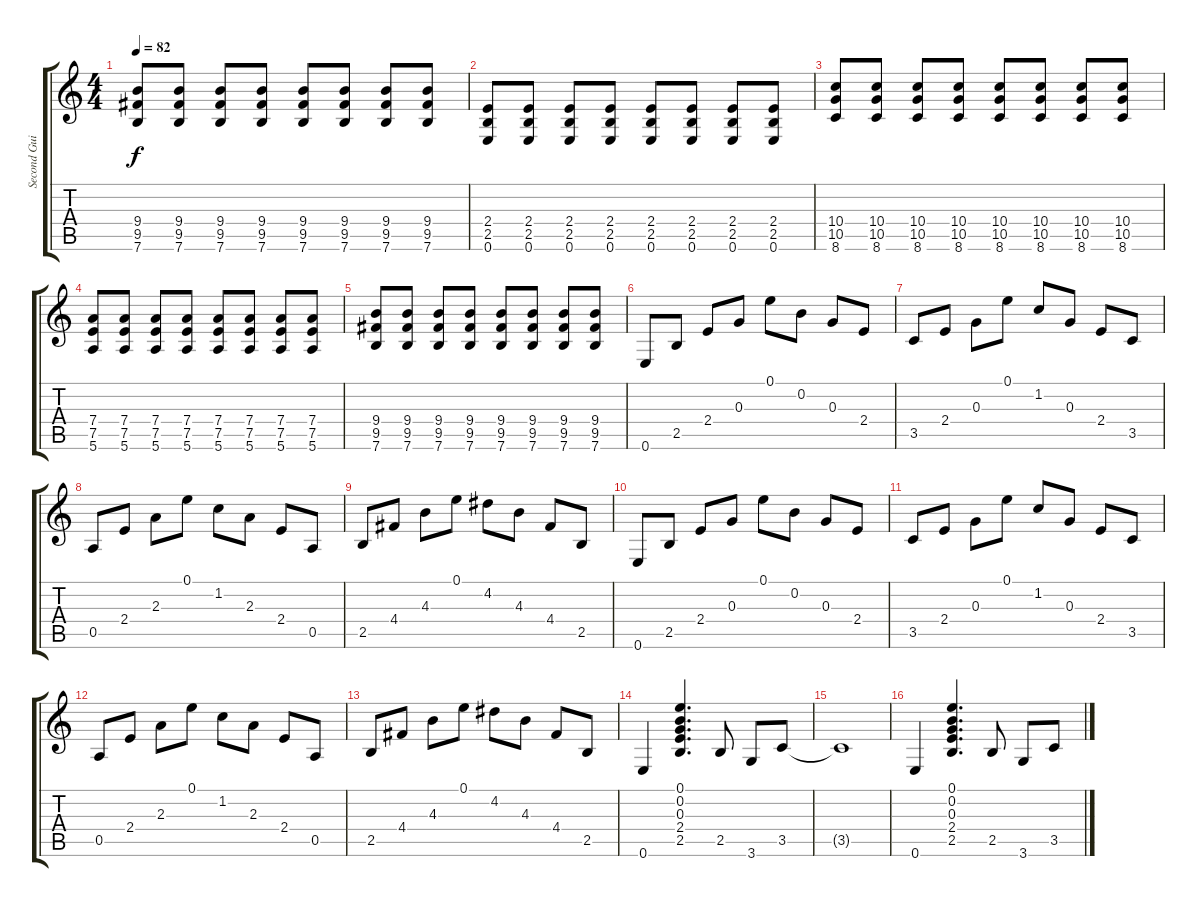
\track ("Second Guitar" "Second Gui") {instrument electricguitarclean}
\staff {score tabs}
\tuning (E4 B3 G3 D3 A2 E2) {hide}
\ts (4 4)
\tempo 82
\clef g2
\ks c
(9.4 9.5 7.6).8{dy f} (9.4 9.5 7.6).8 (9.4 9.5 7.6).8 (9.4 9.5 7.6).8 (9.4 9.5 7.6).8 (9.4 9.5 7.6).8 (9.4 9.5 7.6).8 (9.4 9.5 7.6).8 |
(2.4 2.5 0.6).8 (2.4 2.5 0.6).8 (2.4 2.5 0.6).8 (2.4 2.5 0.6).8 (2.4 2.5 0.6).8 (2.4 2.5 0.6).8 (2.4 2.5 0.6).8 (2.4 2.5 0.6).8 |
(10.4 10.5 8.6).8 (10.4 10.5 8.6).8 (10.4 10.5 8.6).8 (10.4 10.5 8.6).8 (10.4 10.5 8.6).8 (10.4 10.5 8.6).8 (10.4 10.5 8.6).8 (10.4 10.5 8.6).8 |
(7.4 7.5 5.6).8 (7.4 7.5 5.6).8 (7.4 7.5 5.6).8 (7.4 7.5 5.6).8 (7.4 7.5 5.6).8 (7.4 7.5 5.6).8 (7.4 7.5 5.6).8 (7.4 7.5 5.6).8 |
(9.4 9.5 7.6).8 (9.4 9.5 7.6).8 (9.4 9.5 7.6).8 (9.4 9.5 7.6).8 (9.4 9.5 7.6).8 (9.4 9.5 7.6).8 (9.4 9.5 7.6).8 (9.4 9.5 7.6).8 |
0.6.8 2.5.8 2.4.8 0.3.8 0.1.8 0.2.8 0.3.8 2.4.8 |
3.5.8 2.4.8 0.3.8 0.1.8 1.2.8 0.3.8 2.4.8 3.5.8 |
0.5.8 2.4.8 2.3.8 0.1.8 1.2.8 2.3.8 2.4.8 0.5.8 |
2.5.8 4.4.8 4.3.8 0.1.8 4.2.8 4.3.8 4.4.8 2.5.8 |
0.6.8 2.5.8 2.4.8 0.3.8 0.1.8 0.2.8 0.3.8 2.4.8 |
3.5.8 2.4.8 0.3.8 0.1.8 1.2.8 0.3.8 2.4.8 3.5.8 |
0.5.8 2.4.8 2.3.8 0.1.8 1.2.8 2.3.8 2.4.8 0.5.8 |
2.5.8 4.4.8 4.3.8 0.1.8 4.2.8 4.3.8 4.4.8 2.5.8 |
0.6.4 (0.1 0.2 0.3 2.4 2.5).4{d} 2.5.8 3.6.8 3.5.8 |
3.5{t}.1 |
0.6.4 (0.1 0.2 0.3 2.4 2.5).4{d} 2.5.8 3.6.8 3.5.8
